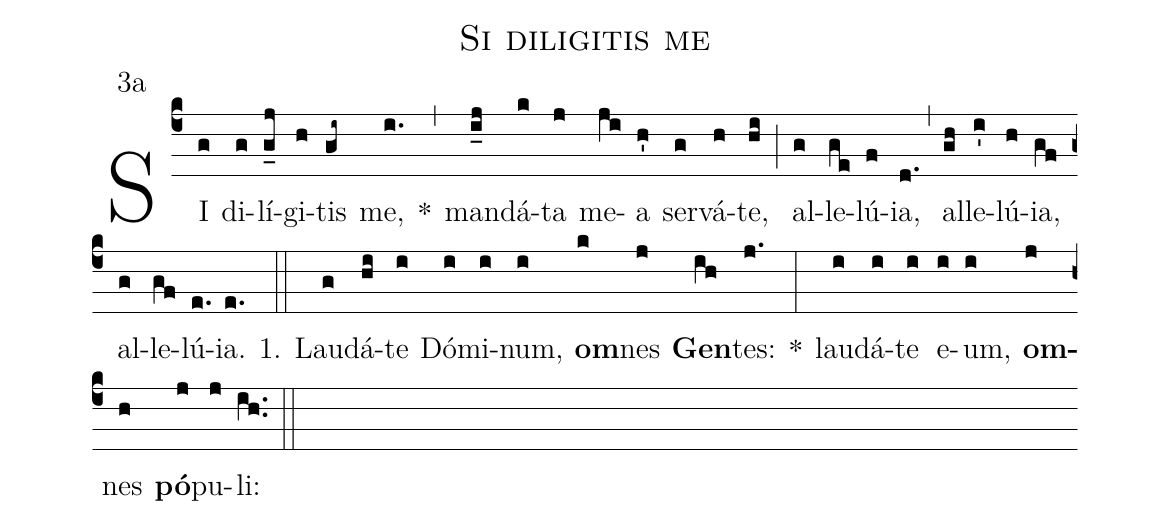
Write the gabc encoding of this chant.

name:Si diligitis me;
office-part:Antiphona;
mode:3;
annotation:3a;
%%
(c4) SI(g) di(g)lí(g_j)gi(h)tis(gi~) me,(i.) *(,) man(i_j)dá(k)ta(j) me(ji)a(h') ser(g)vá(h)te,(hi) (;) al(g)le(ge)lú(f)ia,(d.) (,) al(gh)le(i')lú(h)ia,(gf) al(g)le(gf)lú(e.)ia.(e.) (::)
1. Lau(g)dá(hi)te(i) Dó(i)mi(i)num,(i) <b>om</b>(k)nes(j) <b>Gen</b>(ih)tes:(j.) *(:) lau(i)dá(i)te(i) e(i)um,(i) <b>om</b>(j)nes(h) <b>pó</b>(j)pu(j)li:(ih..) (::)
